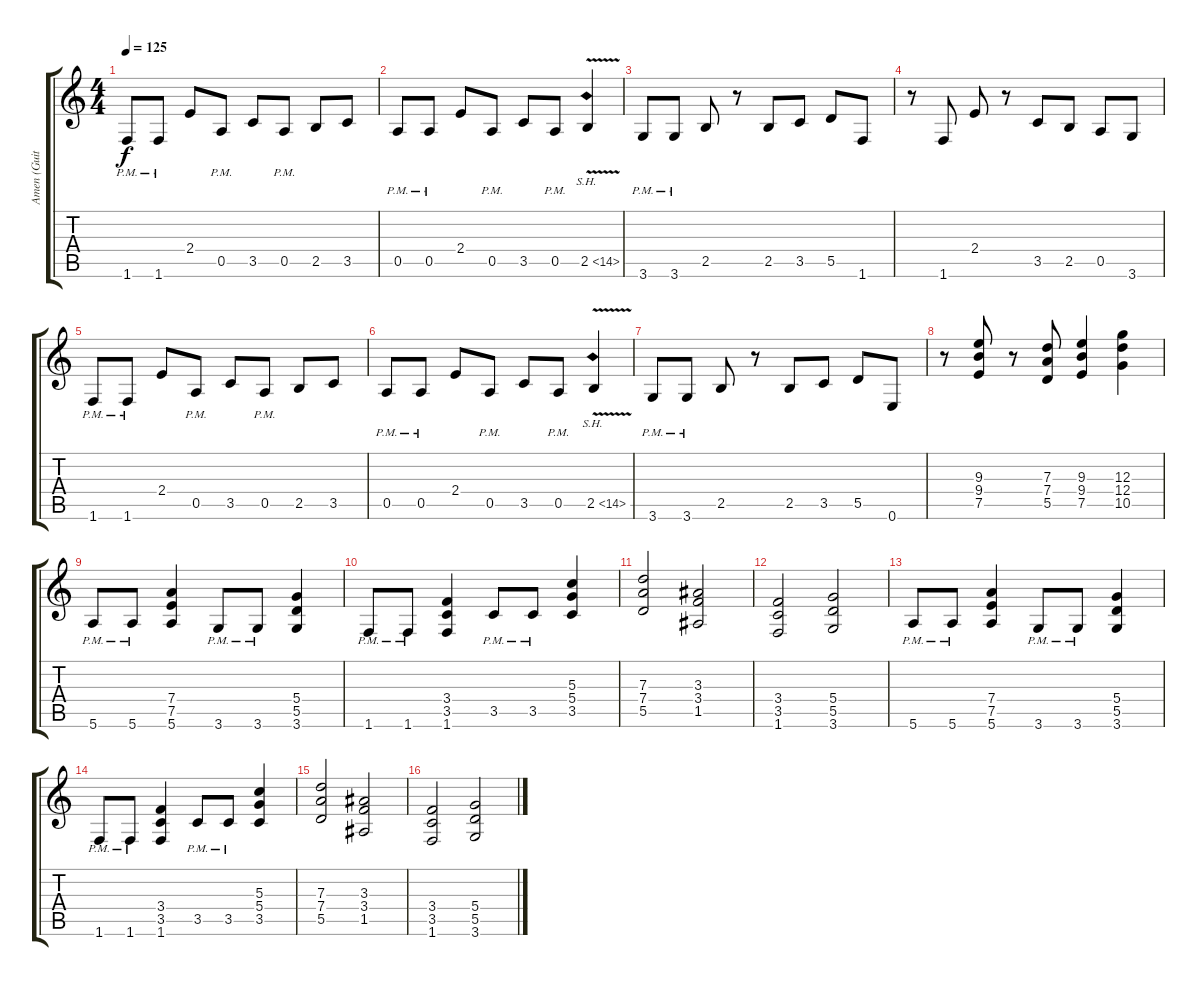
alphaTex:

\track ("Amen (Guitar)" "Amen (Guit") {instrument distortionguitar}
\staff {score tabs}
\tuning (E4 B3 G3 D3 A2 E2) {hide}
\ts (4 4)
\tempo 125
\clef g2
\ks c
1.6{pm}.8{dy f} 1.6{pm}.8 2.4.8 0.5{pm}.8 3.5.8 0.5{pm}.8 2.5.8 3.5.8 |
0.5{pm}.8 0.5{pm}.8 2.4.8 0.5{pm}.8 3.5.8 0.5{pm}.8 2.5{sh 12 v}.4 |
3.6{pm}.8 3.6{pm}.8 2.5.8 r.8 2.5.8 3.5.8 5.5.8 1.6.8 |
r.8 1.6.8 2.4.8 r.8 3.5.8 2.5.8 0.5.8 3.6.8 |
1.6{pm}.8 1.6{pm}.8 2.4.8 0.5{pm}.8 3.5.8 0.5{pm}.8 2.5.8 3.5.8 |
0.5{pm}.8 0.5{pm}.8 2.4.8 0.5{pm}.8 3.5.8 0.5{pm}.8 2.5{sh 12 v}.4 |
3.6{pm}.8 3.6{pm}.8 2.5.8 r.8 2.5.8 3.5.8 5.5.8 0.6.8 |
r.8 (9.3 9.4 7.5).8 r.8 (7.3 7.4 5.5).8 (9.3 9.4 7.5).4 (12.3 12.4 10.5).4 |
5.6{pm}.8 5.6{pm}.8 (7.4 7.5 5.6).4 3.6{pm}.8 3.6{pm}.8 (5.4 5.5 3.6).4 |
1.6{pm}.8 1.6{pm}.8 (3.4 3.5 1.6).4 3.5{pm}.8 3.5{pm}.8 (5.3 5.4 3.5).4 |
(7.3 7.4 5.5).2 (3.3 3.4 1.5).2 |
(3.4 3.5 1.6).2 (5.4 5.5 3.6).2 |
5.6{pm}.8 5.6{pm}.8 (7.4 7.5 5.6).4 3.6{pm}.8 3.6{pm}.8 (5.4 5.5 3.6).4 |
1.6{pm}.8 1.6{pm}.8 (3.4 3.5 1.6).4 3.5{pm}.8 3.5{pm}.8 (5.3 5.4 3.5).4 |
(7.3 7.4 5.5).2 (3.3 3.4 1.5).2 |
(3.4 3.5 1.6).2 (5.4 5.5 3.6).2
